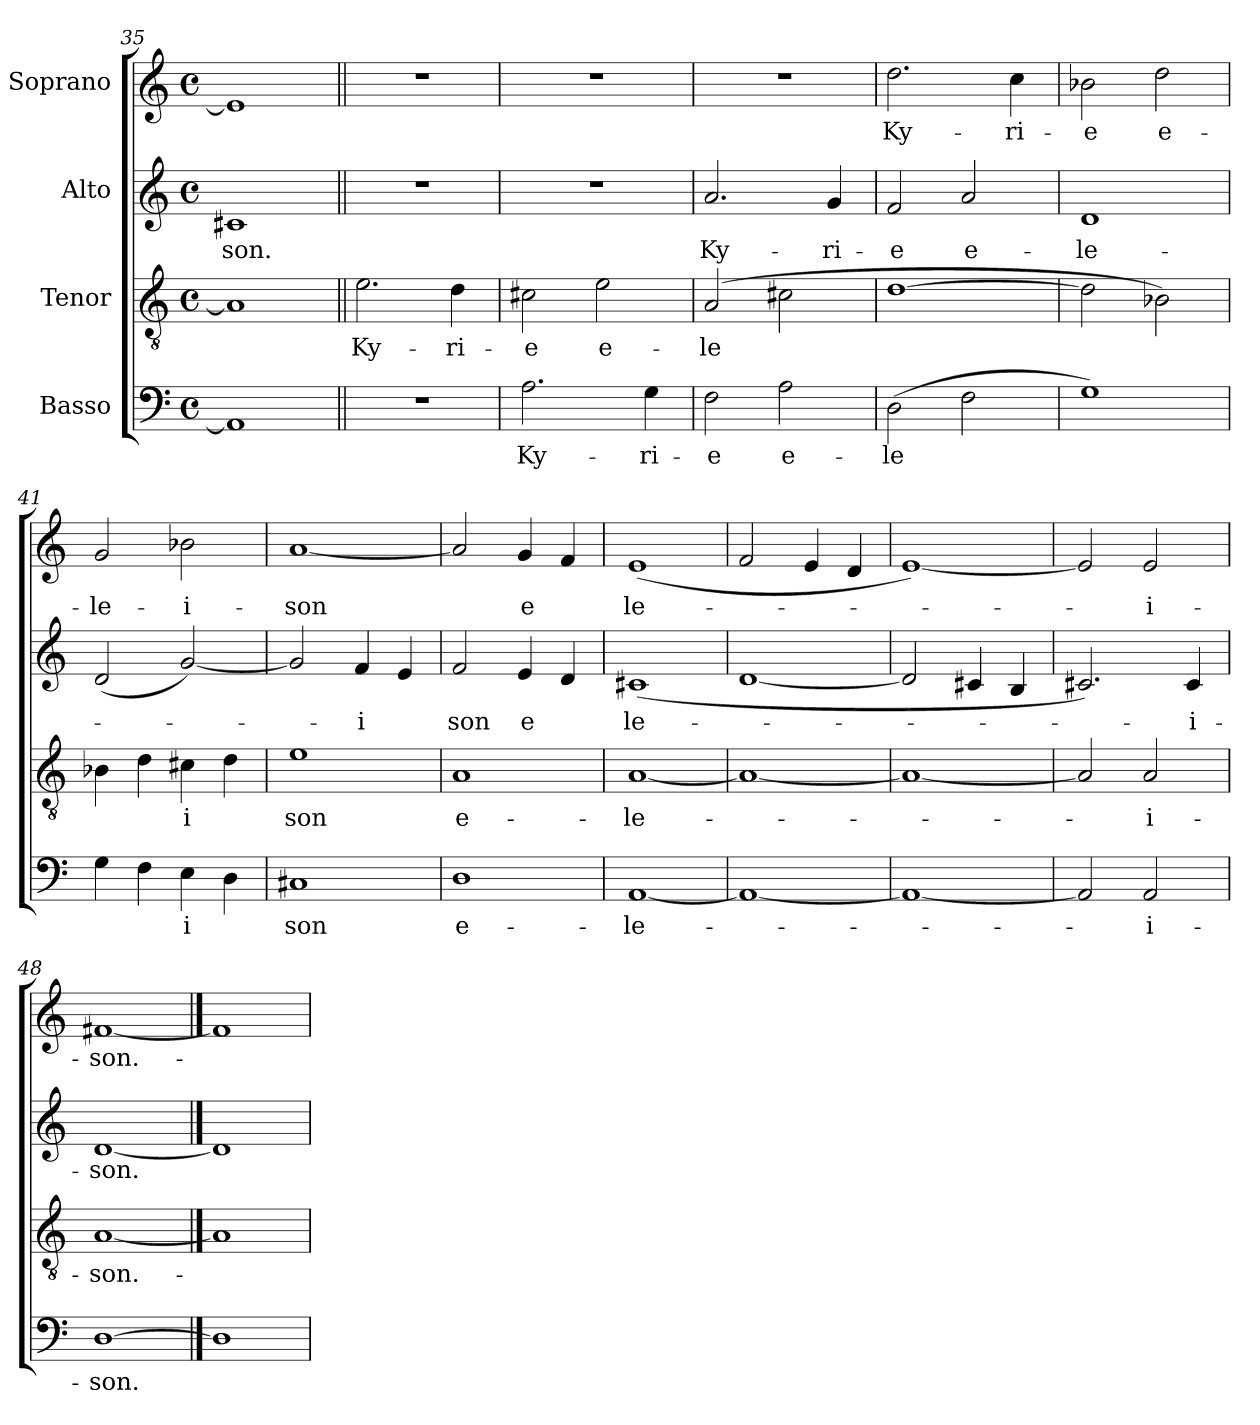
**kern	**text	**kern	**text	**kern	**text	**kern	**text
*part4	*part4	*part3	*part3	*part2	*part2	*part1	*part1
*staff4	*staff4	*staff3	*staff3	*staff2	*staff2	*staff1	*staff1
*I"Basso	*	*I"Tenor	*	*I"Alto	*	*I"Soprano	*
*clefF4	*	*clefGv2	*	*clefG2	*	*clefG2	*
*k[]	*	*k[]	*	*k[]	*	*k[]	*
*C:	*	*C:	*	*C:	*	*C:	*
*M4/4	*	*M4/4	*	*M4/4	*	*M4/4	*
*met(c)	*	*met(c)	*	*met(c)	*	*met(c)	*
=35	=35	=35	=35	=35	=35	=35	=35
!	!	!	!	!	!LO:LY:b	!	!
1AA]	.	1A]	.	1c#X	son.	1e]	.
=36||	=36||	=36||	=36||	=36||	=36||	=36||	=36||
!	!	!	!LO:LY:b	!	!	!	!
1r	.	2.e\	Ky-	1r	.	1r	.
!	!	!	!LO:LY:b	!	!	!	!
.	.	4d\	-ri-	.	.	.	.
=37	=37	=37	=37	=37	=37	=37	=37
!	!LO:LY:b	!	!LO:LY:b	!	!	!	!
2.A\	Ky-	2c#X\	-e	1r	.	1r	.
!	!	!	!LO:LY:b	!	!	!	!
.	.	2e\	e-	.	.	.	.
!	!LO:LY:b	!	!	!	!	!	!
4G\	-ri-	.	.	.	.	.	.
=38	=38	=38	=38	=38	=38	=38	=38
!	!LO:LY:b	!	!LO:LY:b	!	!LO:LY:b	!	!
2F\	-e	(<2A/	-le	2.a/	Ky-	1r	.
!	!LO:LY:b	!	!	!	!	!	!
2A\	e-	2c#X\	.	.	.	.	.
!	!	!	!	!	!LO:LY:b	!	!
.	.	.	.	4g/	-ri-	.	.
=39	=39	=39	=39	=39	=39	=39	=39
!	!LO:LY:b	!	!	!	!LO:LY:b	!	!LO:LY:b
(>2D\	-le	[>1d	.	2f/	-e	2.dd\	Ky-
!	!	!	!	!	!LO:LY:b	!	!
2F\	.	.	.	2a/	e-	.	.
!	!	!	!	!	!	!	!LO:LY:b
.	.	.	.	.	.	4cc\	-ri-
=40	=40	=40	=40	=40	=40	=40	=40
!	!	!	!	!	!LO:LY:b	!	!LO:LY:b
1G)	.	2d\]	.	1d	-le-	2b-X\	-e
!	!	!	!	!	!	!	!LO:LY:b
.	.	2B-X\)	.	.	.	2dd\	e-
!!LO:LB:g=z
=41	=41	=41	=41	=41	=41	=41	=41
!	!	!	!	!	!	!	!LO:LY:b
4G\	.	4B-X\	.	(<2d/	.	2g/	-le-
4F\	.	4d\	.	.	.	.	.
!	!LO:LY:b	!	!LO:LY:b	!	!	!	!LO:LY:b
4E\	i	4c#X\	i	[<2g/)	.	2b-X\	-i-
4D\	.	4d\	.	.	.	.	.
=42	=42	=42	=42	=42	=42	=42	=42
!	!LO:LY:b	!	!LO:LY:b	!	!	!	!LO:LY:b
1C#X	son	1e	son	2g/]	.	[<1a	-son
!	!	!	!	!	!LO:LY:b	!	!
.	.	.	.	4f/	-i	.	.
.	.	.	.	4e/	.	.	.
=43	=43	=43	=43	=43	=43	=43	=43
!	!LO:LY:b	!	!LO:LY:b	!	!LO:LY:b	!	!
1D	e-	1A	e-	2f/	son	2a/]	.
!	!	!	!	!	!LO:LY:b	!	!LO:LY:b
.	.	.	.	4e/	e	4g/	e
.	.	.	.	4d/	.	4f/	.
=44	=44	=44	=44	=44	=44	=44	=44
!	!LO:LY:b	!	!LO:LY:b	!	!LO:LY:b	!	!LO:LY:b
[<1AA	-le-	[<1A	-le-	(<1c#X	le-	(<1e	le-
=45	=45	=45	=45	=45	=45	=45	=45
1AA_	.	1A_	.	[<1d	.	2f/	.
.	.	.	.	.	.	4e/	.
.	.	.	.	.	.	4d/	.
=46	=46	=46	=46	=46	=46	=46	=46
1AA_	.	1A_	.	2d/]	.	[<1e)	.
.	.	.	.	4c#X/	.	.	.
.	.	.	.	4B/	.	.	.
=47	=47	=47	=47	=47	=47	=47	=47
2AA/]	.	2A/]	.	2.c#X/)	.	2e/]	.
!	!LO:LY:b	!	!LO:LY:b	!	!	!	!LO:LY:b
2AA/	-i-	2A/	-i-	.	.	2e/	-i-
!	!	!	!	!	!LO:LY:b	!	!
.	.	.	.	4c#/	-i-	.	.
=48	=48	=48	=48	=48	=48	=48	=48
!	!LO:LY:b	!	!LO:LY:b	!	!LO:LY:b	!	!LO:LY:b
[>1D	-son.	[<1A	-son.-	[<1d	-son.	[<1f#X	-son.-
!!LO:PB:g=z
==49	==49	==49	==49	==49	==49	==49	==49
1D]	.	1A]	.	1d]	.	1f#]	.
=	=	=	=	=	=	=	=
*-	*-	*-	*-	*-	*-	*-	*-
